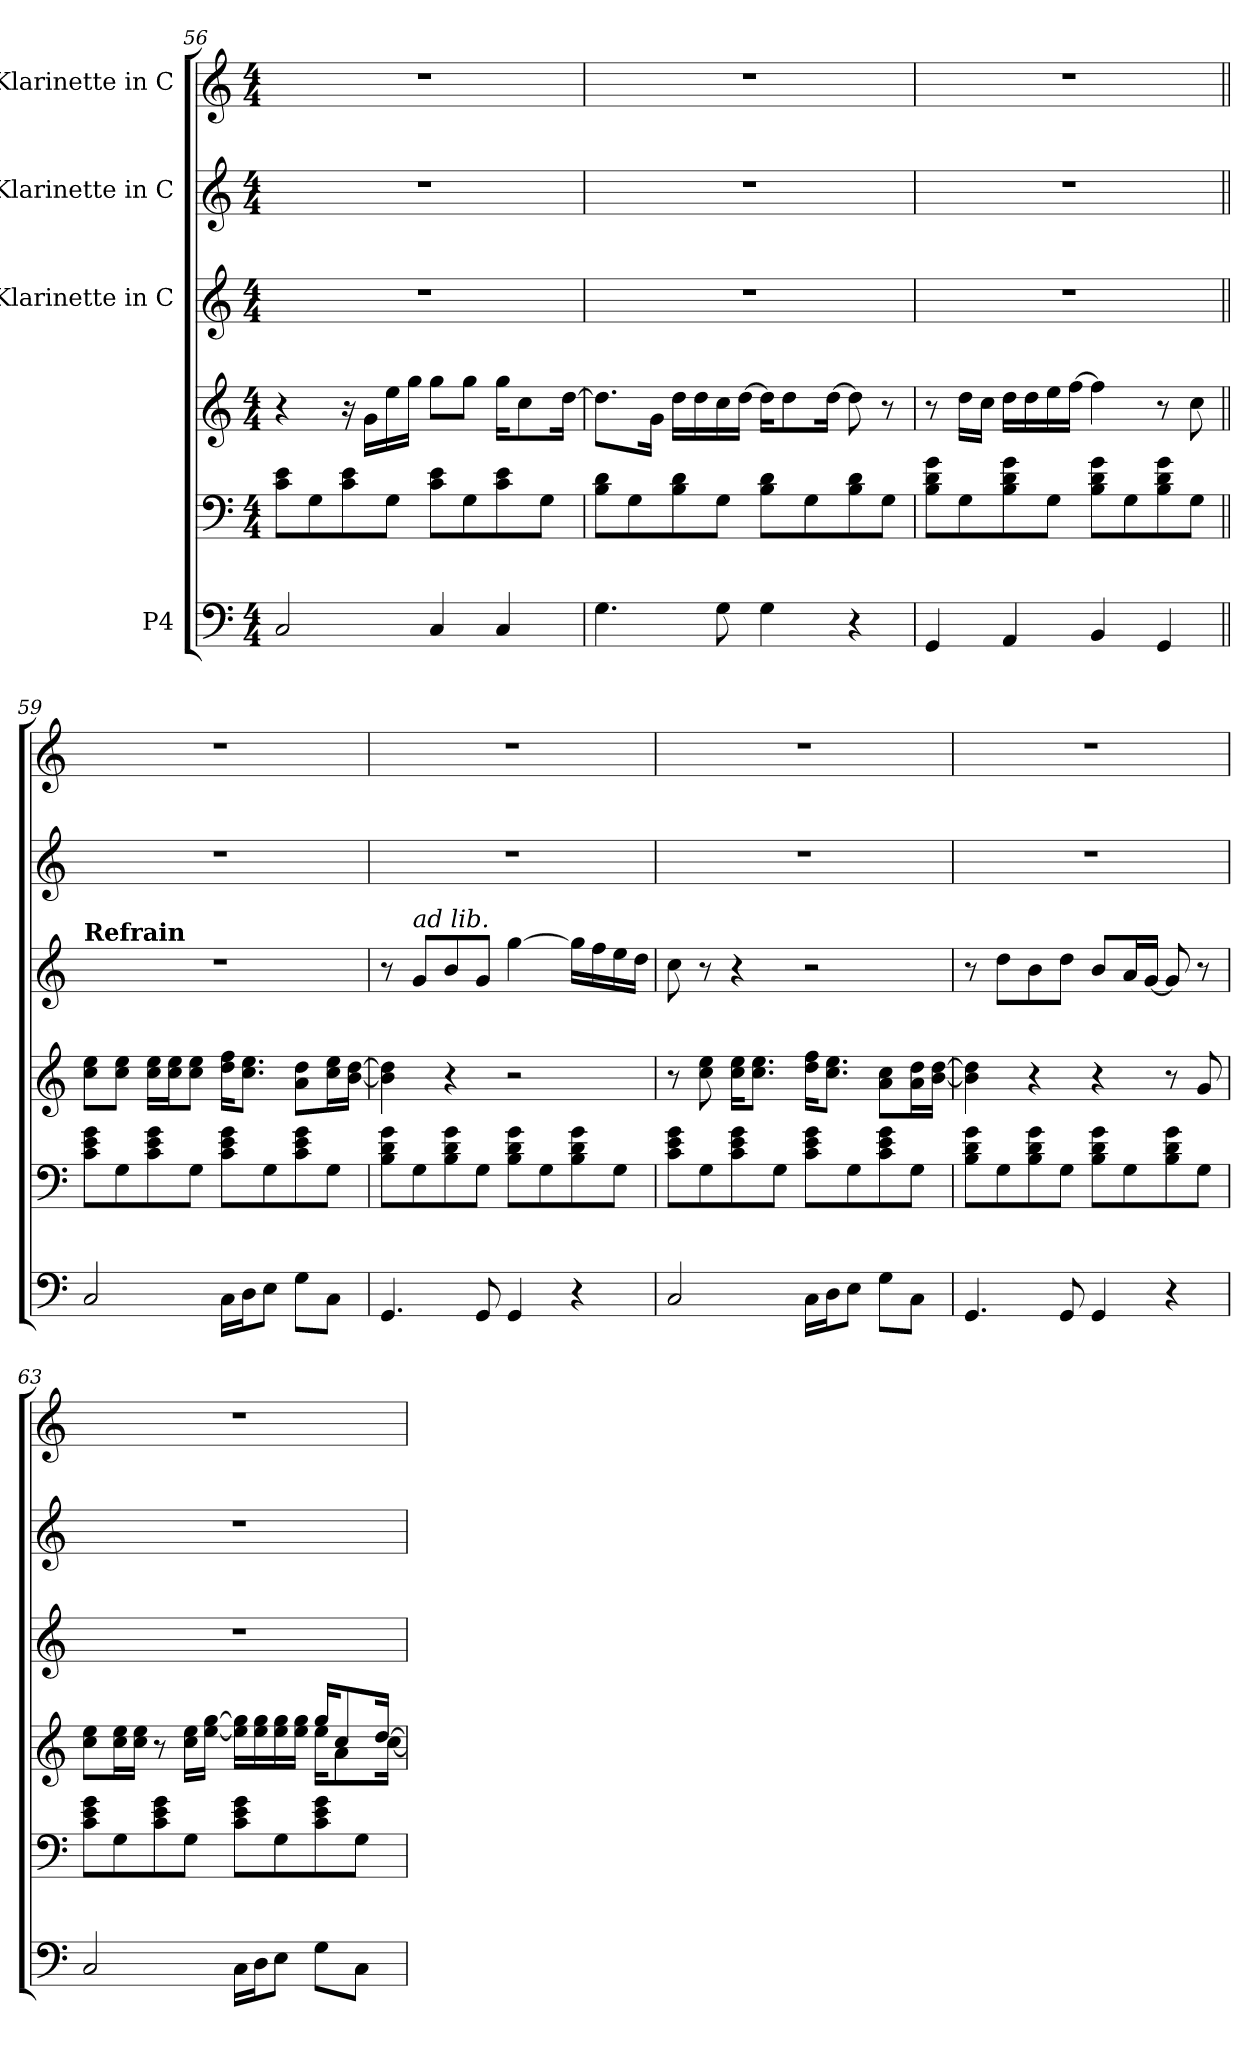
**kern	**kern	**kern	**kern	**kern	**kern
*part4	*part4	*part4	*part3	*part2	*part1
*staff6	*staff5	*staff4	*staff3	*staff2	*staff1
*I"P4	*	*	*I"Klarinette in C	*I"Klarinette in C	*I"Klarinette in C
*clefF4	*clefF4	*clefG2	*clefG2	*clefG2	*clefG2
*k[]	*k[]	*k[]	*k[]	*k[]	*k[]
*C:	*C:	*C:	*C:	*C:	*C:
*M4/4	*M4/4	*M4/4	*M4/4	*M4/4	*M4/4
=56	=56	=56	=56	=56	=56
2Ci/	8ci\ 8eiL	4r	1r	1r	1r
.	8Gi\	.	.	.	.
.	8ci\ 8ei	16r	.	.	.
.	.	16gi\LL	.	.	.
.	8Gi\J	16eei\	.	.	.
.	.	16ggi\JJ	.	.	.
4Ci/	8ci\ 8eiL	8ggi\L	.	.	.
.	8Gi\	8ggi\J	.	.	.
4Ci/	8ci\ 8ei	16ggi\KL	.	.	.
.	.	8cci\	.	.	.
.	8Gi\J	.	.	.	.
.	.	[16ddi\Jk	.	.	.
=57	=57	=57	=57	=57	=57
4.Gi\	8Bi\ 8diL	8.ddi\L]	1r	1r	1r
.	8Gi\	.	.	.	.
.	.	16gi\Jk	.	.	.
.	8Bi\ 8di	16ddi\LL	.	.	.
.	.	16ddi\	.	.	.
8Gi\	8Gi\J	16cci\	.	.	.
.	.	[16ddi\JJ	.	.	.
4Gi\	8Bi\ 8diL	16ddi\KL]	.	.	.
.	.	8ddi\	.	.	.
.	8Gi\	.	.	.	.
.	.	[16ddi\Jk	.	.	.
4r	8Bi\ 8di	8ddi\]	.	.	.
.	8Gi\J	8r	.	.	.
!!LO:LB:g=z
=58	=58	=58	=58	=58	=58
4GGi/	8Bi\ 8di 8giL	8r	1r	1r	1r
.	8Gi\	16ddi\LL	.	.	.
.	.	16cci\JJ	.	.	.
4AAi/	8Bi\ 8di 8gi	16ddi\LL	.	.	.
.	.	16ddi\	.	.	.
.	8Gi\J	16eei\	.	.	.
.	.	[16ffi\JJ	.	.	.
4BBi/	8Bi\ 8di 8giL	4ffi\]	.	.	.
.	8Gi\	.	.	.	.
4GGi/	8Bi\ 8di 8gi	8r	.	.	.
.	8Gi\J	8cci\	.	.	.
=59||	=59||	=59||	=59||	=59||	=59||
!	!	!	!LO:TX:a:B:t=Refrain	!	!
2Ci/	8ci\ 8ei 8giL	8cci\ 8eeiL	1r	1r	1r
.	8Gi\	8cci\ 8eeiJ	.	.	.
.	8ci\ 8ei 8gi	16cci\ 16eeiLL	.	.	.
.	.	16cci\ 16eeiJ	.	.	.
.	8Gi\J	8cci\ 8eeiJ	.	.	.
16Ci\LL	8ci\ 8ei 8giL	16ddi\ 16ffiKL	.	.	.
16Di\J	.	8.cci\ 8.eeiJ	.	.	.
8Ei\J	8Gi\	.	.	.	.
8Gi\L	8ci\ 8ei 8gi	8ai\ 8ddiL	.	.	.
8Ci\J	8Gi\J	16cci\ 16eeiL	.	.	.
.	.	[16bi\ [16ddiJJ	.	.	.
=60	=60	=60	=60	=60	=60
4.GGi/	8Bi\ 8di 8giL	4bi\] 4ddi]	8r	1r	1r
!	!	!	!LO:TX:a:i:t=ad lib.	!	!
.	8Gi\	.	8gi/L	.	.
.	8Bi\ 8di 8gi	4r	8bi/	.	.
8GGi/	8Gi\J	.	8gi/J	.	.
4GGi/	8Bi\ 8di 8giL	2r	[4ggi\	.	.
.	8Gi\	.	.	.	.
4r	8Bi\ 8di 8gi	.	16ggi\LL]	.	.
.	.	.	16ffi\	.	.
.	8Gi\J	.	16eei\	.	.
.	.	.	16ddi\JJ	.	.
=61	=61	=61	=61	=61	=61
2Ci/	8ci\ 8ei 8giL	8r	8cci\	1r	1r
.	8Gi\	8cci\ 8eei	8r	.	.
.	8ci\ 8ei 8gi	16cci\ 16eeiKL	4r	.	.
.	.	8.cci\ 8.eeiJ	.	.	.
.	8Gi\J	.	.	.	.
16Ci\LL	8ci\ 8ei 8giL	16ddi\ 16ffiKL	2r	.	.
16Di\J	.	8.cci\ 8.eeiJ	.	.	.
8Ei\J	8Gi\	.	.	.	.
8Gi\L	8ci\ 8ei 8gi	8ai\ 8cciL	.	.	.
8Ci\J	8Gi\J	16ai\ 16ddiL	.	.	.
.	.	[16bi\ [16ddiJJ	.	.	.
!!LO:LB:g=z
=62	=62	=62	=62	=62	=62
4.GGi/	8Bi\ 8di 8giL	4bi\] 4ddi]	8r	1r	1r
.	8Gi\	.	8ddi\L	.	.
.	8Bi\ 8di 8gi	4r	8bi\	.	.
8GGi/	8Gi\J	.	8ddi\J	.	.
4GGi/	8Bi\ 8di 8giL	4r	8bi/L	.	.
.	8Gi\	.	16ai/L	.	.
.	.	.	[16gi/JJ	.	.
4r	8Bi\ 8di 8gi	8r	8gi/]	.	.
.	8Gi\J	8gi/	8r	.	.
=63	=63	=63	=63	=63	=63
*	*	*^	*	*	*
2Ci/	8ci\ 8ei 8giL	8cci\ 8eeiL	2.ryy	1r	1r	1r
.	8Gi\	16cci\ 16eeiL	.	.	.	.
.	.	16cci\ 16eeiJJ	.	.	.	.
.	8ci\ 8ei 8gi	8r	.	.	.	.
.	8Gi\J	16cci\ 16eeiLL	.	.	.	.
.	.	[16eei\ [16ggiJJ	.	.	.	.
16Ci\LL	8ci\ 8ei 8giL	16eei\] 16ggi]LL	.	.	.	.
16Di\J	.	16eei\ 16ggi	.	.	.	.
8Ei\J	8Gi\	16eei\ 16ggi	.	.	.	.
.	.	16eei\ 16ggiJJ	.	.	.	.
8Gi\L	8ci\ 8ei 8gi	16ggi/KL	16eei\KL	.	.	.
.	.	8cci/	8ai\	.	.	.
8Ci\J	8Gi\J	.	.	.	.	.
.	.	[16ddi/Jk	[16cci\Jk	.	.	.
*	*	*v	*v	*	*	*
=	=	=	=	=	=
*-	*-	*-	*-	*-	*-
